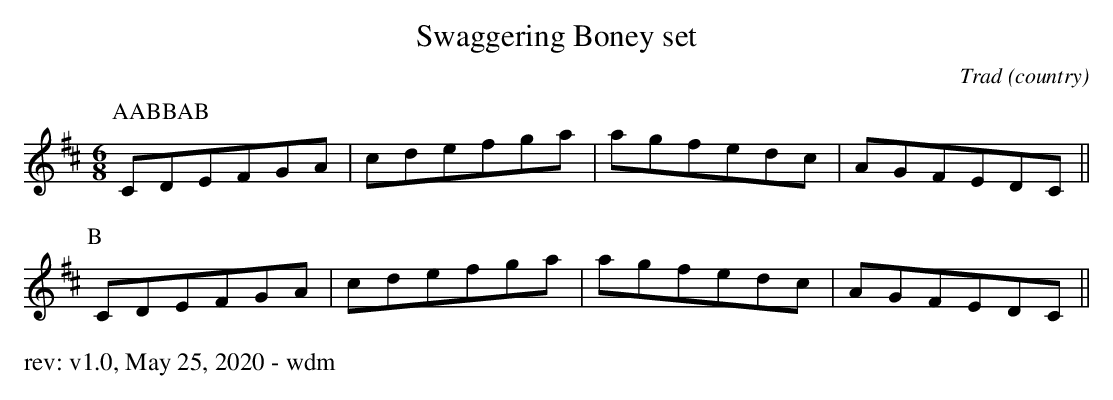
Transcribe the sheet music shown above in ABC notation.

X:1
T: Swaggering Boney set
O: Trad (country)
M: 6/8
K: Dmaj
P: AABBAB
P:A
CDEFGA|cdefga|agfedc|AGFEDC||
P:B
CDEFGA|cdefga|agfedc|AGFEDC||
